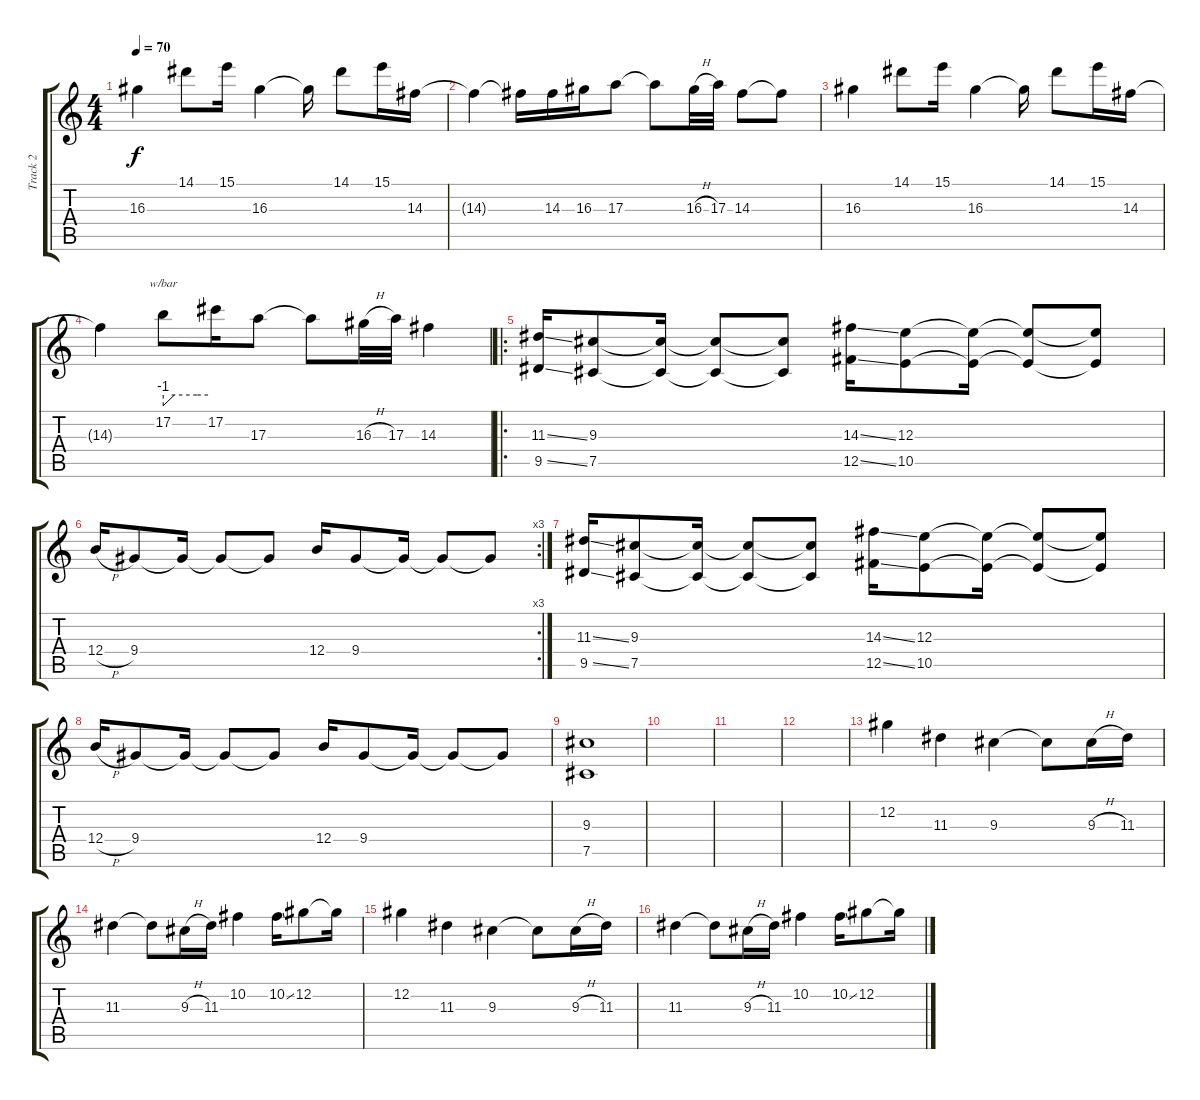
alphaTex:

\track ("Track 2" "Track 2") {instrument distortionguitar}
\staff {score tabs}
\tuning (Db4 Ab3 E3 B2 Gb2 Db2) {hide}
\ts (4 4)
\tempo 70
\clef g2
\ks c
16.3.4{dy f} 14.1.8 15.1.16 16.3.4 16.3{t}.16 14.1.8 15.1.16 14.3.16 |
14.3{t}.4 14.3{t}.16 14.3.16 16.3.16 17.3.8 17.3{t}.8 16.3{h}.32 17.3.32 14.3.8 14.3{t}.8 |
16.3.4 14.1.8 15.1.16 16.3.4 16.3{t}.16 14.1.8 15.1.16 14.3.16 |
14.3{t}.4 17.2.8{tbe (custom default 0 -4 15 0 45 0 60 0)} 17.2.16 17.3.8 17.3{t}.8 16.3{h}.32 17.3.32 14.3.4 |
\ro
(11.3{ss} 9.5{ss}).16 (9.3 7.5).8 (9.3{t} 7.5{t}).16 (9.3{t} 7.5{t}).8 (9.3{t} 7.5{t}).8 (14.3{ss} 12.5{ss}).16 (12.3 10.5).8 (12.3{t} 10.5{t}).16 (12.3{t} 10.5{t}).8 (12.3{t} 10.5{t}).8 |
\rc 3
12.4{h}.16 9.4.8 9.4{t}.16 9.4{t}.8 9.4{t}.8 12.4.16 9.4.8 9.4{t}.16 9.4{t}.8 9.4{t}.8 |
(11.3{ss} 9.5{ss}).16 (9.3 7.5).8 (9.3{t} 7.5{t}).16 (9.3{t} 7.5{t}).8 (9.3{t} 7.5{t}).8 (14.3{ss} 12.5{ss}).16 (12.3 10.5).8 (12.3{t} 10.5{t}).16 (12.3{t} 10.5{t}).8 (12.3{t} 10.5{t}).8 |
12.4{h}.16 9.4.8 9.4{t}.16 9.4{t}.8 9.4{t}.8 12.4.16 9.4.8 9.4{t}.16 9.4{t}.8 9.4{t}.8 |
(9.3 7.5).1{volume 0} |
|
|
|
12.2.4{volume 13} 11.3.4 9.3.4 9.3{t}.8 9.3{h}.16 11.3.16 |
11.3.4 11.3{t}.8 9.3{h}.16 11.3.16 10.2.4 10.2{ss}.16 12.2.8 12.2{t}.16 |
12.2.4 11.3.4 9.3.4 9.3{t}.8 9.3{h}.16 11.3.16 |
11.3.4 11.3{t}.8 9.3{h}.16 11.3.16 10.2.4 10.2{ss}.16 12.2.8 12.2{t}.16
